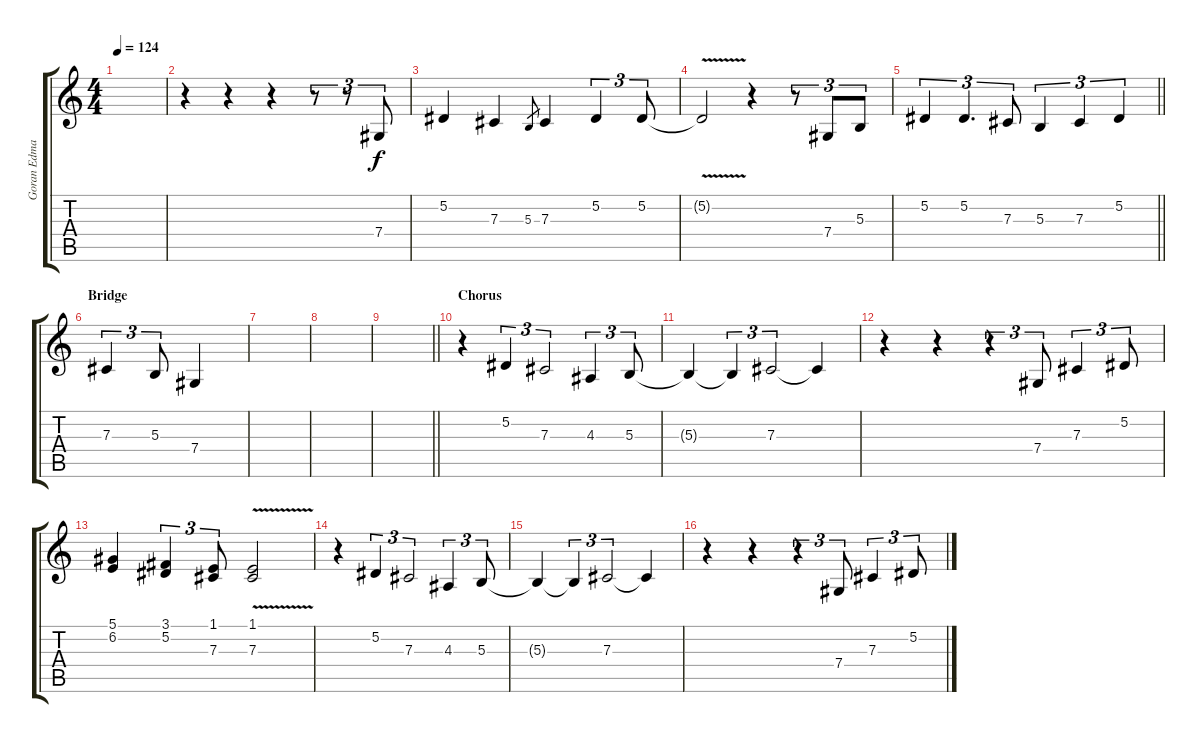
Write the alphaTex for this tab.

\track ("Goran Edman" "Goran Edma") {instrument lead2sawtooth}
\staff {score tabs}
\tuning (Eb4 Bb3 Gb3 Db3 Ab2 Eb2) {hide}
\ts (4 4)
\tempo 124
\clef g2
\ks c
|
r.4 r.4 r.4 r.8{tu (3 2)} r.8{tu (3 2)} 7.4.8{tu (3 2)} |
5.2.4 7.3.4 5.3.8{gr} 7.3.4 5.2.4{tu (3 2)} 5.2.8{tu (3 2)} |
5.2{v t}.2 r.4 r.8{tu (3 2)} 7.4.8{tu (3 2)} 5.3.8{tu (3 2)} |
\barLineRight lightlight
5.2.4{tu (3 2)} 5.2.4{d tu (3 2)} 7.3.8{tu (3 2)} 5.3.4{tu (3 2)} 7.3.4{tu (3 2)} 5.2.4{tu (3 2)} |
\section ("" "Bridge")
7.3.4{tu (3 2)} 5.3.8{tu (3 2)} 7.4.4 |
|
|
\barLineRight lightlight
|
\section ("" "Chorus")
r.4 5.2.4{tu (3 2)} 7.3.2{tu (3 2)} 4.3.4{tu (3 2)} 5.3.8{tu (3 2)} |
5.3{t}.4 5.3{t}.4{tu (3 2)} 7.3.2{tu (3 2)} 7.3{t}.4 |
r.4 r.4 r.4{tu (3 2)} 7.4.8{tu (3 2)} 7.3.4{tu (3 2)} 5.2.8{tu (3 2)} |
(5.1 6.2).4 (3.1 5.2).4{tu (3 2)} (1.1 7.3).8{tu (3 2)} (1.1 7.3{v}).2 |
r.4 5.2.4{tu (3 2)} 7.3.2{tu (3 2)} 4.3.4{tu (3 2)} 5.3.8{tu (3 2)} |
5.3{t}.4 5.3{t}.4{tu (3 2)} 7.3.2{tu (3 2)} 7.3{t}.4 |
r.4 r.4 r.4{tu (3 2)} 7.4.8{tu (3 2)} 7.3.4{tu (3 2)} 5.2.8{tu (3 2)}
